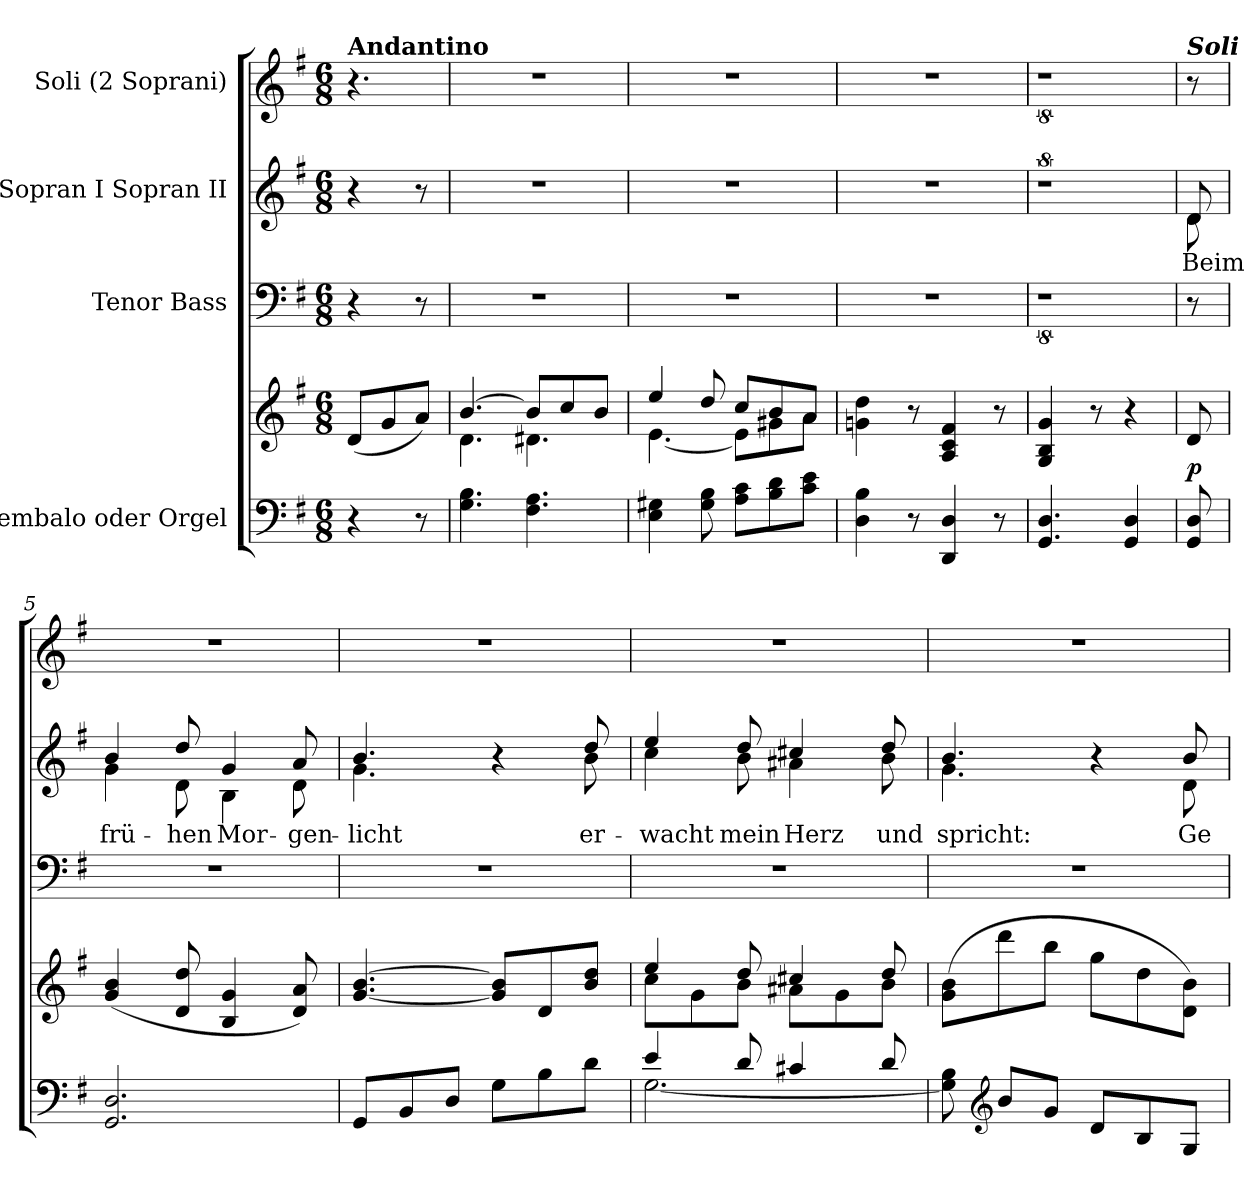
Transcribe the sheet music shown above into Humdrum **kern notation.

**kern	**kern	**dynam	**kern	**kern	**text	**kern
*part4	*part4	*part4	*part3	*part2	*part2	*part1
*staff5	*staff4	*staff4/5	*staff3	*staff2	*staff2	*staff1
*I"Cembalo oder Orgel	*	*	*I"Tenor Bass	*I"Sopran I Sopran II	*	*I"Soli (2 Soprani)
*clefF4	*clefG2	*	*clefF4	*clefG2	*	*clefG2
*k[f#]	*k[f#]	*	*k[f#]	*k[f#]	*	*k[f#]
*G:	*G:	*	*G:	*G:	*	*G:
*M6/8	*M6/8	*	*M6/8	*M6/8	*	*M6/8
=	=	=	=	=	=	=
!	!	!	!	!	!	!LO:TX:a:B:t=Andantino
4r	(8d/L	.	4r	4r	.	4.r
.	8g/	.	.	.	.	.
8r	8a/J)	.	8r	8r	.	.
=1	=1	=1	=1	=1	=1	=1
*	*^	*	*	*	*	*
4.G\ 4.B\	[4.b/	4.d\	.	2.r	2.r	.	2.r
4.F#\ 4.A\	8b/L]	4.d#X\	.	.	.	.	.
.	8cc/	.	.	.	.	.	.
.	8b/J	.	.	.	.	.	.
=2	=2	=2	=2	=2	=2	=2	=2
4E\ 4G#X\	4ee/	[4.e\	.	2.r	2.r	.	2.r
8G#\ 8B\	8dd/	.	.	.	.	.	.
8A\ 8c\L	8cc/L	8e\L]	.	.	.	.	.
8B\ 8d\	8b/	8g#X\	.	.	.	.	.
8c\ 8e\J	8a/J	8a\J	.	.	.	.	.
*	*v	*v	*	*	*	*	*
=3	=3	=3	=3	=3	=3	=3
4D\ 4B\	4gn\ 4dd\	.	2.r	2.r	.	2.r
8r	8r	.	.	.	.	.
4DD/ 4D/	4A/ 4c/ 4f#/	.	.	.	.	.
8r	8r	.	.	.	.	.
=4	=4	=4	=4	=4	=4	=4
4.GG/ 4.D/	4G/ 4B/ 4g/	.	8%5r	8%5r	.	8%5r
.	8r	.	.	.	.	.
4GG/ 4D/	4r	.	.	.	.	.
!!LO:LB:g=z
=4X1	=4X1	=4X1	=4X1	=4X1	=4X1	=4X1
!	!	!	!	!	!	!LO:TX:a:Bi:t=Soli
!	!	!LO:DY:a=2	!	!	!LO:LY:b	!
*	*	*	*	*^	*	*
8GG/ 8D/	8d/	p	8r	8d/	8d\	Beim	8r
=5	=5	=5	=5	=5	=5	=5	=5
!	!	!	!	!	!	!LO:LY:b	!
2.GG/ 2.D/	(4g/ 4b/	.	2.r	4b/	4g\	frü-	2.r
!	!	!	!	!	!	!LO:LY:b	!
.	8d/ 8dd/	.	.	8dd/	8d\	-hen	.
!	!	!	!	!	!	!LO:LY:b	!
.	4B/ 4g/	.	.	4g/	4B\	Mor-	.
!	!	!	!	!	!	!LO:LY:b	!
.	8d/ 8a/)	.	.	8a/	8d\	-gen-	.
=6	=6	=6	=6	=6	=6	=6	=6
!	!	!	!	!	!	!LO:LY:b	!
8GG/L	[4.g/ [4.b/	.	2.r	4.b/	4.g\	-licht	2.r
8BB/	.	.	.	.	.	.	.
8D/J	.	.	.	.	.	.	.
8G\L	8g/] 8b/]L	.	.	4r	4ryy	.	.
8B\	8d/	.	.	.	.	.	.
!	!	!	!	!	!	!LO:LY:b	!
8d\J	8b/ 8dd/J	.	.	8dd/	8b\	er-	.
=7	=7	=7	=7	=7	=7	=7	=7
*^	*^	*	*	*	*	*	*
!	!	!	!	!	!	!	!	!LO:LY:b	!
4e/	[2.G\	4ee/	8cc\L	.	2.r	4ee/	4cc\	-wacht	2.r
.	.	.	8g\	.	.	.	.	.	.
!	!	!	!	!	!	!	!	!LO:LY:b	!
8d/	.	8dd/	8b\J	.	.	8dd/	8b\	mein	.
!	!	!	!	!	!	!	!	!LO:LY:b	!
4c#X/	.	4cc#X/	8a#X\L	.	.	4cc#X/	4a#X\	Herz	.
.	.	.	8g\	.	.	.	.	.	.
!	!	!	!	!	!	!	!	!LO:LY:b	!
8d/	.	8dd/	8b\J	.	.	8dd/	8b\	und	.
*v	*v	*	*	*	*	*	*	*	*
=8	=8	=8	=8	=8	=8	=8	=8	=8
!	!	!	!	!	!	!	!LO:LY:b	!
*	*v	*v	*	*	*	*	*	*
8G\] 8B\	(8g/ 8b/L	.	2.r	4.b/	4.g\	spricht:	2.r
*clefG2	*	*	*	*	*	*	*
8b/L	8ddd\	.	.	.	.	.	.
8g/J	8bb\J	.	.	.	.	.	.
8d/L	8gg\L	.	.	4r	4ryy	.	.
8B/	8dd\	.	.	.	.	.	.
!	!	!	!	!	!	!LO:LY:b	!
8G/J	8d\ 8b\J)	.	.	8b/	8d\	Ge-	.
*	*	*	*	*v	*v	*	*
=	=	=	=	=	=	=
*-	*-	*-	*-	*-	*-	*-
